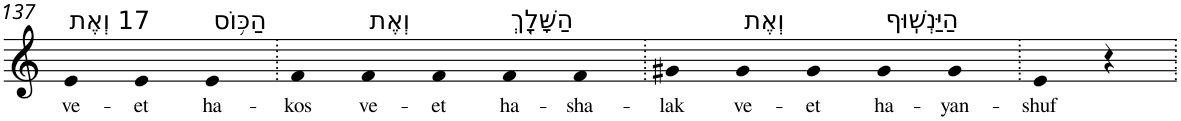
**kern	**text
*part1	*part1
*staff1	*staff1
*I"Piano	*
*I'Pno	*
!!LO:PB:g=z
*clefG2	*
*k[]	*
=137	=137
!LO:TX:a:t=17 וְאֶת	!
!	!LO:LY:b
4e	ve-
!	!LO:LY:b
4e	-et
!LO:TX:a:t=הַכּ֥וֹס	!
!	!LO:LY:b
4e	ha-
=138.	=138.
!	!LO:LY:b
4f	-kos
!LO:TX:a:t=וְאֶת	!
!	!LO:LY:b
4f	ve-
!	!LO:LY:b
4f	-et
!LO:TX:a:t=הַשָּׁלָ֖ךְ	!
!	!LO:LY:b
4f	ha-
!	!LO:LY:b
4f	-sha-
=139.	=139.
!	!LO:LY:b
4g#X	-lak
!LO:TX:a:t=וְאֶת	!
!	!LO:LY:b
4g#	ve-
!	!LO:LY:b
4g#	-et
!LO:TX:a:t=הַיַּנְשֽׁוּף	!
!	!LO:LY:b
4g#	ha-
!	!LO:LY:b
4g#	-yan-
=140.	=140.
!	!LO:LY:b
4e	-shuf
4r	.
=.	=.
*-	*-
